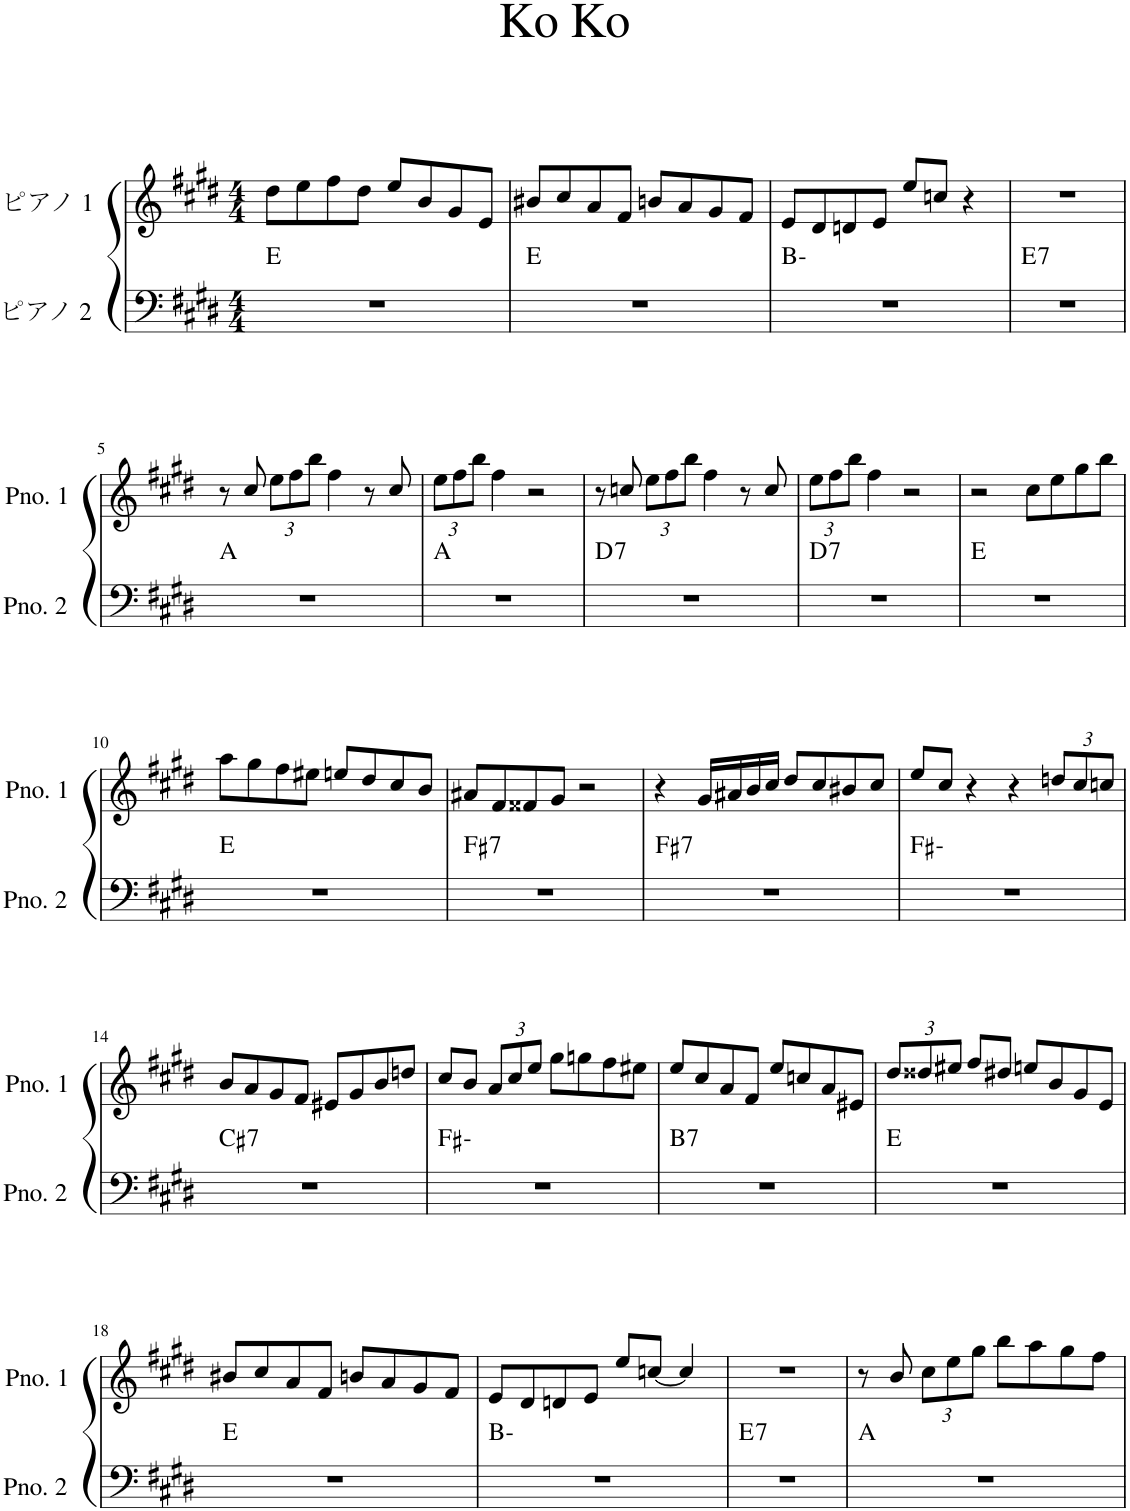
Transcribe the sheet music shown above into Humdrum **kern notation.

**kern	**harte	**kern
*part2	*part2	*part1
*staff2	*	*staff1
*I"ピアノ 2	*	*I"ピアノ 1
*clefF4	*	*clefG2
*k[f#c#g#d#]	*	*k[f#c#g#d#]
*M4/4	*	*M4/4
=1	=1	=1
1r	E:maj	8dd#\L
.	.	8ee\
.	.	8ff#\
.	.	8dd#\J
.	.	8ee/L
.	.	8b/
.	.	8g#/
.	.	8e/J
=2	=2	=2
1r	E:maj	8b#X/L
.	.	8cc#/
.	.	8a/
.	.	8f#/J
.	.	8bn/L
.	.	8a/
.	.	8g#/
.	.	8f#/J
=3	=3	=3
1r	B:min	8e/L
.	.	8d#/
.	.	8dn/
.	.	8e/J
.	.	8ee/L
.	.	8ccn/J
.	.	4r
=4	=4	=4
!	!LO:H:kt=7	!
1r	E:7	1r
!!LO:LB:g=z
=5	=5	=5
1r	A:maj	8r
.	.	8cc#/
*	*	*Xbrackettup
.	.	12ee\L
.	.	12ff#\
.	.	12bb\J
.	.	4ff#\
.	.	8r
.	.	8cc#/
=6	=6	=6
1r	A:maj	12ee\L
.	.	12ff#\
.	.	12bb\J
.	.	4ff#\
.	.	2r
=7	=7	=7
!	!LO:H:kt=7	!
1r	D:7	8r
.	.	8ccn/
.	.	12ee\L
.	.	12ff#\
.	.	12bb\J
.	.	4ff#\
.	.	8r
.	.	8cc/
=8	=8	=8
!	!LO:H:kt=7	!
1r	D:7	12ee\L
.	.	12ff#\
.	.	12bb\J
.	.	4ff#\
.	.	2r
=9	=9	=9
1r	E:maj	2r
.	.	8cc#\L
.	.	8ee\
.	.	8gg#\
.	.	8bb\J
!!LO:LB:g=z
=10	=10	=10
1r	E:maj	8aa\L
.	.	8gg#\
.	.	8ff#\
.	.	8ee#X\J
.	.	8een/L
.	.	8dd#/
.	.	8cc#/
.	.	8b/J
=11	=11	=11
!	!LO:H:kt=7	!
1r	F#:7	8a#X/L
.	.	8f#/
.	.	8f##X/
.	.	8g#/J
.	.	2r
=12	=12	=12
!	!LO:H:kt=7	!
1r	F#:7	4r
.	.	16g#/LL
.	.	16a#X/
.	.	16b/
.	.	16cc#/JJ
.	.	8dd#/L
.	.	8cc#/
.	.	8b#X/
.	.	8cc#/J
=13	=13	=13
1r	F#:min	8ee/L
.	.	8cc#/J
.	.	4r
.	.	4r
.	.	12ddn/L
.	.	12cc#/
.	.	12ccn/J
!!LO:LB:g=z
=14	=14	=14
!	!LO:H:kt=7	!
1r	C#:7	8b/L
.	.	8a/
.	.	8g#/
.	.	8f#/J
.	.	8e#X/L
.	.	8g#/
.	.	8b/
.	.	8ddn/J
=15	=15	=15
1r	F#:min	8cc#/L
.	.	8b/J
.	.	12a/L
.	.	12cc#/
.	.	12ee/J
.	.	8gg#\L
.	.	8ggn\
.	.	8ff#\
.	.	8ee#X\J
=16	=16	=16
!	!LO:H:kt=7	!
1r	B:7	8ee/L
.	.	8cc#/
.	.	8a/
.	.	8f#/J
.	.	8ee/L
.	.	8ccn/
.	.	8a/
.	.	8e#X/J
=17	=17	=17
1r	E:maj	12dd#/L
.	.	12dd##X/
.	.	12ee#X/J
.	.	8ff#/L
.	.	8dd#X/J
.	.	8een/L
.	.	8b/
.	.	8g#/
.	.	8e/J
!!LO:LB:g=z
=18	=18	=18
1r	E:maj	8b#X/L
.	.	8cc#/
.	.	8a/
.	.	8f#/J
.	.	8bn/L
.	.	8a/
.	.	8g#/
.	.	8f#/J
=19	=19	=19
1r	B:min	8e/L
.	.	8d#/
.	.	8dn/
.	.	8e/J
.	.	8ee/L
.	.	[8ccn/J
.	.	4cc/]
=20	=20	=20
!	!LO:H:kt=7	!
1r	E:7	1r
=21	=21	=21
1r	A:maj	8r
.	.	8b/
.	.	12cc#\L
.	.	12ee\
.	.	12gg#\J
.	.	8bb\L
.	.	8aa\
.	.	8gg#\
.	.	8ff#\J
=	=	=
*-	*-	*-
